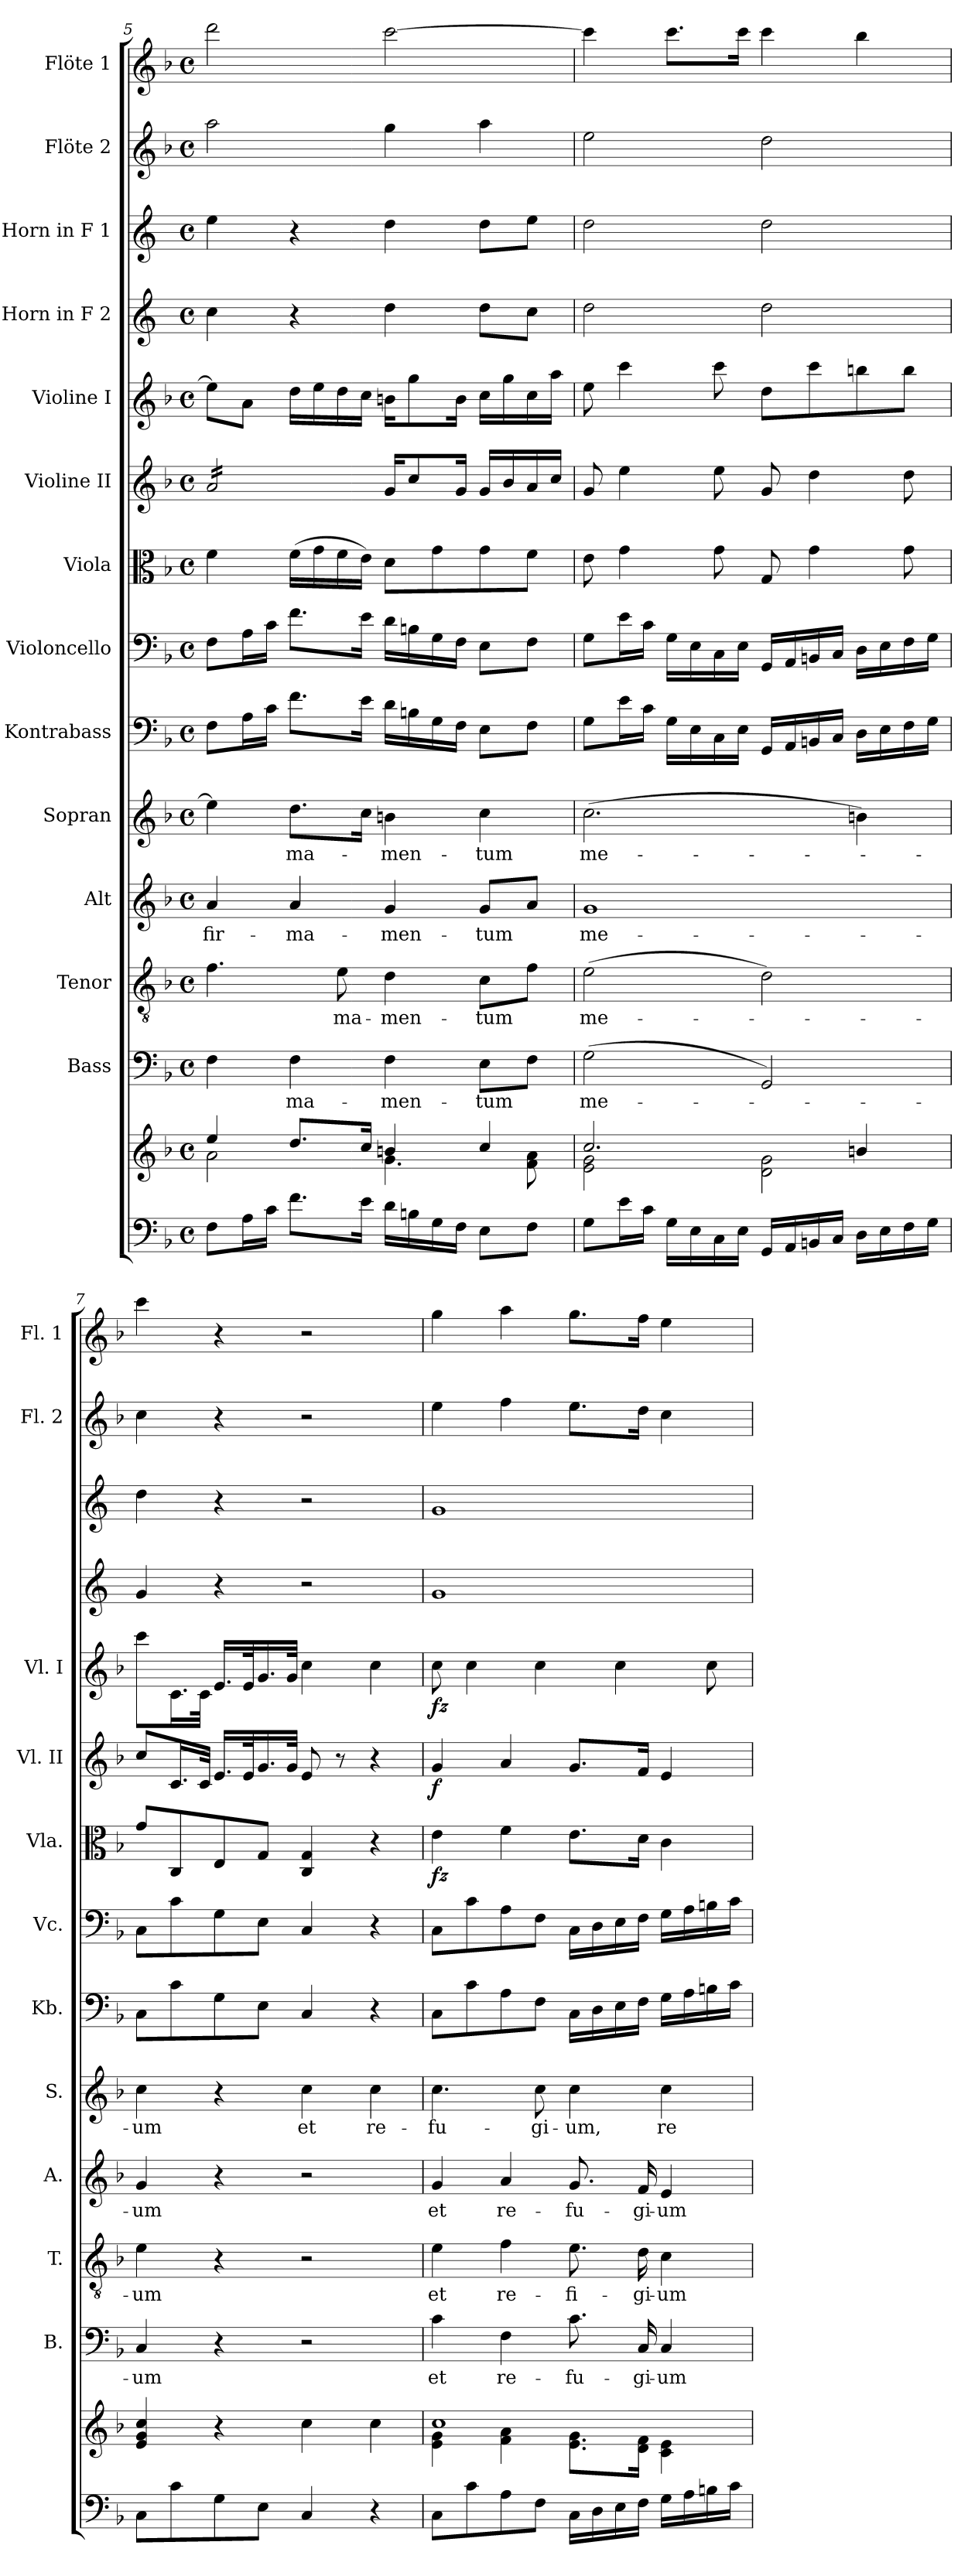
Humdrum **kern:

**kern	**kern	**kern	**text	**kern	**text	**kern	**text	**kern	**text	**kern	**kern	**kern	**dynam	**kern	**dynam	**kern	**dynam	**kern	**kern	**kern	**kern
*part14	*part14	*part13	*part13	*part12	*part12	*part11	*part11	*part10	*part10	*part9	*part8	*part7	*part7	*part6	*part6	*part5	*part5	*part4	*part3	*part2	*part1
*staff15	*staff14	*staff13	*staff13	*staff12	*staff12	*staff11	*staff11	*staff10	*staff10	*staff9	*staff8	*staff7	*staff7	*staff6	*staff6	*staff5	*staff5	*staff4	*staff3	*staff2	*staff1
*	*	*I"Bass	*	*I"Tenor	*	*I"Alt	*	*I"Sopran	*	*I"Kontrabass	*I"Violoncello	*I"Viola	*	*I"Violine II	*	*I"Violine I	*	*I"Horn in F 2	*I"Horn in F 1	*I"Flöte 2	*I"Flöte 1
*	*	*I'B.	*	*I'T.	*	*I'A.	*	*I'S.	*	*I'Kb.	*I'Vc.	*I'Vla.	*	*I'Vl. II	*	*I'Vl. I	*	*	*	*I'Fl. 2	*I'Fl. 1
!!LO:PB:g=z
*clefF4	*clefG2	*clefF4	*	*clefGv2	*	*clefG2	*	*clefG2	*	*clefF4	*clefF4	*clefC3	*	*clefG2	*	*clefG2	*	*clefG2	*clefG2	*clefG2	*clefG2
*	*	*	*	*	*	*	*	*	*	*ITrd7c12	*	*	*	*	*	*	*	*ITrd4c7	*ITrd4c7	*	*
*k[b-]	*k[b-]	*k[b-]	*	*k[b-]	*	*k[b-]	*	*k[b-]	*	*k[b-]	*k[b-]	*k[b-]	*	*k[b-]	*	*k[b-]	*	*k[b-]	*k[b-]	*k[b-]	*k[b-]
*F:	*F:	*F:	*	*F:	*	*F:	*	*F:	*	*F:	*F:	*F:	*	*F:	*	*F:	*	*F:	*F:	*F:	*F:
*M4/4	*M4/4	*M4/4	*	*M4/4	*	*M4/4	*	*M4/4	*	*M4/4	*M4/4	*M4/4	*	*M4/4	*	*M4/4	*	*M4/4	*M4/4	*M4/4	*M4/4
*met(c)	*met(c)	*met(c)	*	*met(c)	*	*met(c)	*	*met(c)	*	*met(c)	*met(c)	*met(c)	*	*met(c)	*	*met(c)	*	*met(c)	*met(c)	*met(c)	*met(c)
=5	=5	=5	=5	=5	=5	=5	=5	=5	=5	=5	=5	=5	=5	=5	=5	=5	=5	=5	=5	=5	=5
*	*^	*	*	*	*	*	*	*	*	*	*	*	*	*	*	*	*	*	*	*	*
!	!	!	!	!	!	!	!	!LO:LY:b	!	!	!	!	!	!	!	!	!	!	!	!	!	!
*	*	*	*	*	*	*	*	*	*	*	*	*	*	*	*tremolo	*	*	*	*	*	*	*
8F\L	4ee/	2a\	4F\	.	4.f\	.	4a/	fir-	4ee\]	.	8FF\L	8F\L	4f\	.	16a/LL	.	8ee\L]	.	4f\	4a\	2aa\	2ddd\
.	.	.	.	.	.	.	.	.	.	.	.	.	.	.	16a/	.	.	.	.	.	.	.
16A\L	.	.	.	.	.	.	.	.	.	.	16AA\L	16A\L	.	.	16a/	.	8a\J	.	.	.	.	.
16c\JJ	.	.	.	.	.	.	.	.	.	.	16C\JJ	16c\JJ	.	.	16a/	.	.	.	.	.	.	.
!	!	!	!	!LO:LY:b	!	!	!	!LO:LY:b	!	!LO:LY:b	!	!	!	!	!	!	!	!	!	!	!	!
8.f\L	8.dd/L	.	4F\	-ma-	.	.	4a/	-ma-	8.dd\L	-ma-	8.F\L	8.f\L	(>16f\LL	.	16a/	.	16dd\LL	.	4r	4r	.	.
.	.	.	.	.	.	.	.	.	.	.	.	.	16g\	.	16a/	.	16ee\	.	.	.	.	.
!	!	!	!	!	!	!LO:LY:b	!	!	!	!	!	!	!	!	!	!	!	!	!	!	!	!
.	.	.	.	.	8e\	-ma-	.	.	.	.	.	.	16f\	.	16a/	.	16dd\	.	.	.	.	.
16e\Jk	16cc/Jk	.	.	.	.	.	.	.	16cc\Jk	.	16E\Jk	16e\Jk	16e\JJ)	.	16a/JJ	.	16cc\JJ	.	.	.	.	.
*	*	*	*	*	*	*	*	*	*	*	*	*	*	*	*Xtremolo	*	*	*	*	*	*	*
!	!	!	!	!LO:LY:b	!	!LO:LY:b	!	!LO:LY:b	!	!LO:LY:b	!	!	!	!	!	!	!	!	!	!	!	!
16d\LL	4bn/	4.g\	4F\	-men-	4d\	-men-	4g/	-men-	4bn\	-men-	16D\LL	16d\LL	8d\L	.	16g/KL	.	16bn\KL	.	4g\	4g\	4gg\	[2ccc\
16Bn\	.	.	.	.	.	.	.	.	.	.	16BBn\	16Bn\	.	.	8cc/	.	8gg\	.	.	.	.	.
16G\	.	.	.	.	.	.	.	.	.	.	16GG\	16G\	8g\	.	.	.	.	.	.	.	.	.
16F\JJ	.	.	.	.	.	.	.	.	.	.	16FF\JJ	16F\JJ	.	.	16g/Jk	.	16b\Jk	.	.	.	.	.
!	!	!	!	!LO:LY:b	!	!LO:LY:b	!	!LO:LY:b	!	!LO:LY:b	!	!	!	!	!	!	!	!	!	!	!	!
8E\L	4cc/	.	8E\L	-tum	8c\L	-tum	8g/L	-tum	4cc\	-tum	8EE\L	8E\L	8g\	.	16g/LL	.	16cc\LL	.	8g\L	8g\L	4aa\	.
.	.	.	.	.	.	.	.	.	.	.	.	.	.	.	16b-/	.	16gg\	.	.	.	.	.
8F\J	.	8f\ 8a\	8F\J	.	8f\J	.	8a/J	.	.	.	8FF\J	8F\J	8f\J	.	16a/	.	16cc\	.	8f\J	8a\J	.	.
.	.	.	.	.	.	.	.	.	.	.	.	.	.	.	16cc/JJ	.	16aa\JJ	.	.	.	.	.
=6	=6	=6	=6	=6	=6	=6	=6	=6	=6	=6	=6	=6	=6	=6	=6	=6	=6	=6	=6	=6	=6	=6
!	!	!	!	!LO:LY:b	!	!LO:LY:b	!	!LO:LY:b	!	!LO:LY:b	!	!	!	!	!	!	!	!	!	!	!	!
8G\L	2.cc/	2e\ 2g\	(>2G\	me-	(>2e\	me-	1g	me-	(>2.cc\	me-	8GG\L	8G\L	8e\	.	8g/	.	8ee\	.	2g\	2g\	2ee\	4ccc\]
16e\L	.	.	.	.	.	.	.	.	.	.	16E\L	16e\L	4g\	.	4ee\	.	4ccc\	.	.	.	.	.
16c\JJ	.	.	.	.	.	.	.	.	.	.	16C\JJ	16c\JJ	.	.	.	.	.	.	.	.	.	.
16G\LL	.	.	.	.	.	.	.	.	.	.	16GG\LL	16G\LL	.	.	.	.	.	.	.	.	.	8.ccc\L
16E\	.	.	.	.	.	.	.	.	.	.	16EE\	16E\	.	.	.	.	.	.	.	.	.	.
16C\	.	.	.	.	.	.	.	.	.	.	16CC\	16C\	8g\	.	8ee\	.	8ccc\	.	.	.	.	.
16E\JJ	.	.	.	.	.	.	.	.	.	.	16EE\JJ	16E\JJ	.	.	.	.	.	.	.	.	.	16ccc\Jk
16GG/LL	.	2d\ 2g\	2GG/)	.	2d\)	.	.	.	.	.	16GGG/LL	16GG/LL	8G/	.	8g/	.	8dd\L	.	2g\	2g\	2dd\	4ccc\
16AA/	.	.	.	.	.	.	.	.	.	.	16AAA/	16AA/	.	.	.	.	.	.	.	.	.	.
16BBn/	.	.	.	.	.	.	.	.	.	.	16BBBn/	16BBn/	4g\	.	4dd\	.	8ccc\	.	.	.	.	.
16C/JJ	.	.	.	.	.	.	.	.	.	.	16CC/JJ	16C/JJ	.	.	.	.	.	.	.	.	.	.
16D\LL	4bn/	.	.	.	.	.	.	.	4bn\)	.	16DD\LL	16D\LL	.	.	.	.	8bbn\	.	.	.	.	4bb-\
16E\	.	.	.	.	.	.	.	.	.	.	16EE\	16E\	.	.	.	.	.	.	.	.	.	.
16F\	.	.	.	.	.	.	.	.	.	.	16FF\	16F\	8g\	.	8dd\	.	8bb\J	.	.	.	.	.
16G\JJ	.	.	.	.	.	.	.	.	.	.	16GG\JJ	16G\JJ	.	.	.	.	.	.	.	.	.	.
*	*v	*v	*	*	*	*	*	*	*	*	*	*	*	*	*	*	*	*	*	*	*	*
=7	=7	=7	=7	=7	=7	=7	=7	=7	=7	=7	=7	=7	=7	=7	=7	=7	=7	=7	=7	=7	=7
!	!	!	!LO:LY:b	!	!LO:LY:b	!	!LO:LY:b	!	!LO:LY:b	!	!	!	!	!	!	!	!	!	!	!	!
8C\L	4e/ 4g/ 4cc/	4C/	-um	4e\	-um	4g/	-um	4cc\	-um	8CC\L	8C\L	8g/L	.	8cc/L	.	8ccc\L	.	4c/	4g\	4cc\	4ccc\
8c\	.	.	.	.	.	.	.	.	.	8C\	8c\	8C/	.	16.c/L	.	16.c\L	.	.	.	.	.
.	.	.	.	.	.	.	.	.	.	.	.	.	.	32c/JJk	.	32c\JJk	.	.	.	.	.
8G\	4r	4r	.	4r	.	4r	.	4r	.	8GG\	8G\	8E/	.	16.e/LL	.	16.e/LL	.	4r	4r	4r	4r
.	.	.	.	.	.	.	.	.	.	.	.	.	.	32e/k	.	32e/k	.	.	.	.	.
8E\J	.	.	.	.	.	.	.	.	.	8EE\J	8E\J	8G/J	.	16.g/	.	16.g/	.	.	.	.	.
.	.	.	.	.	.	.	.	.	.	.	.	.	.	32g/JJk	.	32g/JJk	.	.	.	.	.
!	!	!	!	!	!	!	!	!	!LO:LY:b	!	!	!	!	!	!	!	!	!	!	!	!
4C/	4cc\	2r	.	2r	.	2r	.	4cc\	et	4CC/	4C/	4C/ 4G/	.	8e/	.	4cc\	.	2r	2r	2r	2r
.	.	.	.	.	.	.	.	.	.	.	.	.	.	8r	.	.	.	.	.	.	.
!	!	!	!	!	!	!	!	!	!LO:LY:b	!	!	!	!	!	!	!	!	!	!	!	!
4r	4cc\	.	.	.	.	.	.	4cc\	re-	4r	4r	4r	.	4r	.	4cc\	.	.	.	.	.
=8	=8	=8	=8	=8	=8	=8	=8	=8	=8	=8	=8	=8	=8	=8	=8	=8	=8	=8	=8	=8	=8
*	*^	*	*	*	*	*	*	*	*	*	*	*	*	*	*	*	*	*	*	*	*
!	!	!	!	!LO:LY:b	!	!LO:LY:b	!	!LO:LY:b	!	!LO:LY:b	!	!	!	!LO:DY:b	!	!LO:DY:b	!	!LO:DY:b	!	!	!	!
8C\L	1cc	4e\ 4g\	4c\	et	4e\	et	4g/	et	4.cc\	-fu-	8CC\L	8C\L	4e\	fz	4g/	f	8cc\	fz	1c	1c	4ee\	4gg\
8c\	.	.	.	.	.	.	.	.	.	.	8C\	8c\	.	.	.	.	4cc\	.	.	.	.	.
!	!	!	!	!LO:LY:b	!	!LO:LY:b	!	!LO:LY:b	!	!	!	!	!	!	!	!	!	!	!	!	!	!
8A\	.	4f\ 4a\	4F\	re-	4f\	re-	4a/	re-	.	.	8AA\	8A\	4f\	.	4a/	.	.	.	.	.	4ff\	4aa\
!	!	!	!	!	!	!	!	!	!	!LO:LY:b	!	!	!	!	!	!	!	!	!	!	!	!
8F\J	.	.	.	.	.	.	.	.	8cc\	-gi-	8FF\J	8F\J	.	.	.	.	4cc\	.	.	.	.	.
!	!	!	!	!LO:LY:b	!	!LO:LY:b	!	!LO:LY:b	!	!LO:LY:b	!	!	!	!	!	!	!	!	!	!	!	!
16C\LL	.	8.e\ 8.g\L	8.c\	-fu-	8.e\	-fi-	8.g/	-fu-	4cc\	-um,	16CC\LL	16C\LL	8.e\L	.	8.g/L	.	.	.	.	.	8.ee\L	8.gg\L
16D\	.	.	.	.	.	.	.	.	.	.	16DD\	16D\	.	.	.	.	.	.	.	.	.	.
16E\	.	.	.	.	.	.	.	.	.	.	16EE\	16E\	.	.	.	.	4cc\	.	.	.	.	.
!	!	!	!	!LO:LY:b	!	!LO:LY:b	!	!LO:LY:b	!	!	!	!	!	!	!	!	!	!	!	!	!	!
16F\JJ	.	16d\ 16f\Jk	16C/	-gi-	16d\	-gi-	16f/	-gi-	.	.	16FF\JJ	16F\JJ	16d\Jk	.	16f/Jk	.	.	.	.	.	16dd\Jk	16ff\Jk
!	!	!	!	!LO:LY:b	!	!LO:LY:b	!	!LO:LY:b	!	!LO:LY:b	!	!	!	!	!	!	!	!	!	!	!	!
16G\LL	.	4c\ 4e\	4C/	-um	4c\	-um	4e/	-um	4cc\	re-	16GG\LL	16G\LL	4c\	.	4e/	.	.	.	.	.	4cc\	4ee\
16A\	.	.	.	.	.	.	.	.	.	.	16AA\	16A\	.	.	.	.	.	.	.	.	.	.
16Bn\	.	.	.	.	.	.	.	.	.	.	16BBn\	16Bn\	.	.	.	.	8cc\	.	.	.	.	.
16c\JJ	.	.	.	.	.	.	.	.	.	.	16C\JJ	16c\JJ	.	.	.	.	.	.	.	.	.	.
*	*v	*v	*	*	*	*	*	*	*	*	*	*	*	*	*	*	*	*	*	*	*	*
=	=	=	=	=	=	=	=	=	=	=	=	=	=	=	=	=	=	=	=	=	=
*-	*-	*-	*-	*-	*-	*-	*-	*-	*-	*-	*-	*-	*-	*-	*-	*-	*-	*-	*-	*-	*-
